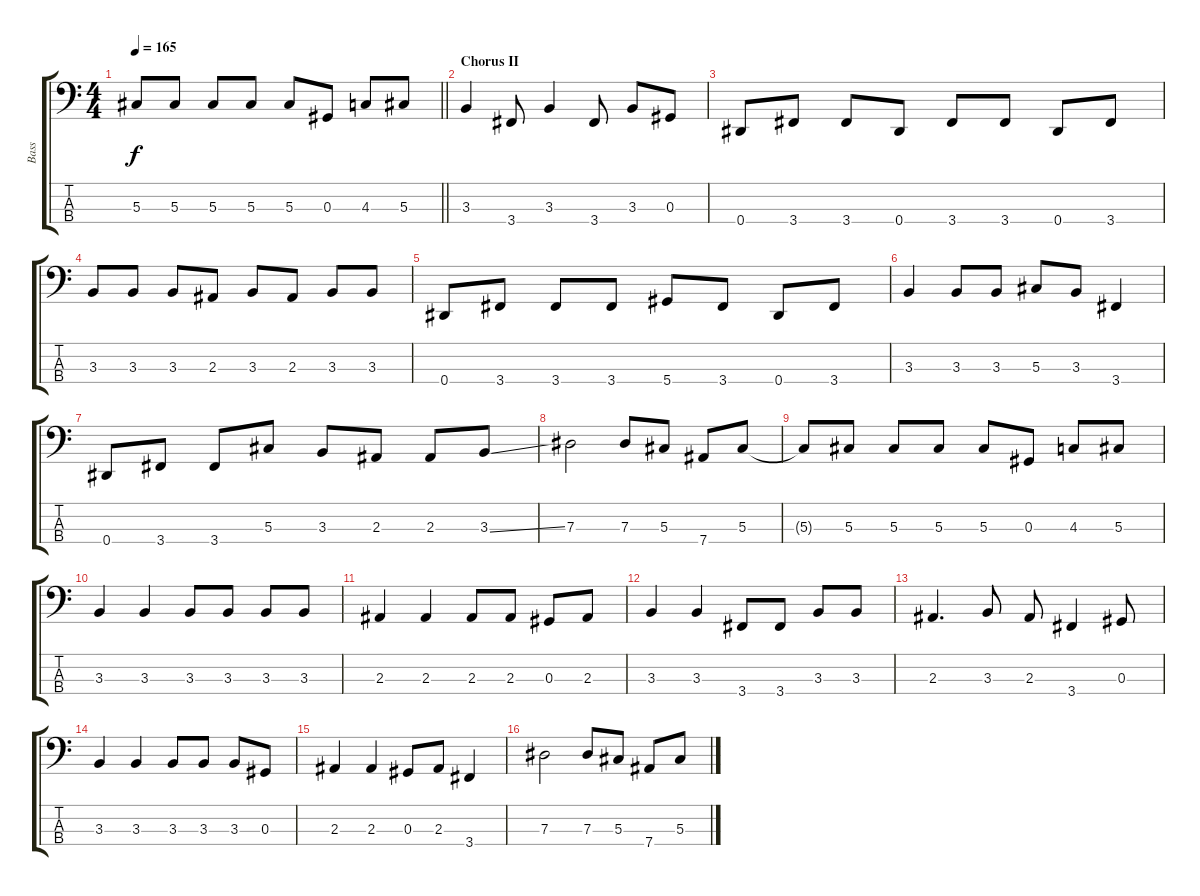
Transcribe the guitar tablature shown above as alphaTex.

\track ("Bass" "Bass") {instrument electricbasspick}
\staff {score tabs}
\tuning (Gb2 Db2 Ab1 Eb1) {hide}
\ts (4 4)
\tempo 165
\clef f4
\barLineRight lightlight
\ks c
5.3{t}.8{dy f} 5.3.8 5.3.8 5.3.8 5.3.8 0.3.8 4.3.8 5.3.8 |
\section ("" "Chorus II")
3.3.4 3.4.8 3.3.4 3.4.8 3.3.8 0.3.8 |
0.4.8 3.4.8 3.4.8 0.4.8 3.4.8 3.4.8 0.4.8 3.4.8 |
3.3.8 3.3.8 3.3.8 2.3.8 3.3.8 2.3.8 3.3.8 3.3.8 |
0.4.8 3.4.8 3.4.8 3.4.8 5.4.8 3.4.8 0.4.8 3.4.8 |
3.3.4 3.3.8 3.3.8 5.3.8 3.3.8 3.4.4 |
0.4.8 3.4.8 3.4.8 5.3.8 3.3.8 2.3.8 2.3.8 3.3{ss}.8 |
7.3.2 7.3.8 5.3.8 7.4.8 5.3.8 |
5.3{t}.8 5.3.8 5.3.8 5.3.8 5.3.8 0.3.8 4.3.8 5.3.8 |
3.3.4 3.3.4 3.3.8 3.3.8 3.3.8 3.3.8 |
2.3.4 2.3.4 2.3.8 2.3.8 0.3.8 2.3.8 |
3.3.4 3.3.4 3.4.8 3.4.8 3.3.8 3.3.8 |
2.3.4{d} 3.3.8 2.3.8 3.4.4 0.3.8 |
3.3.4 3.3.4 3.3.8 3.3.8 3.3.8 0.3.8 |
2.3.4 2.3.4 0.3.8 2.3.8 3.4.4 |
7.3.2 7.3.8 5.3.8 7.4.8 5.3.8
